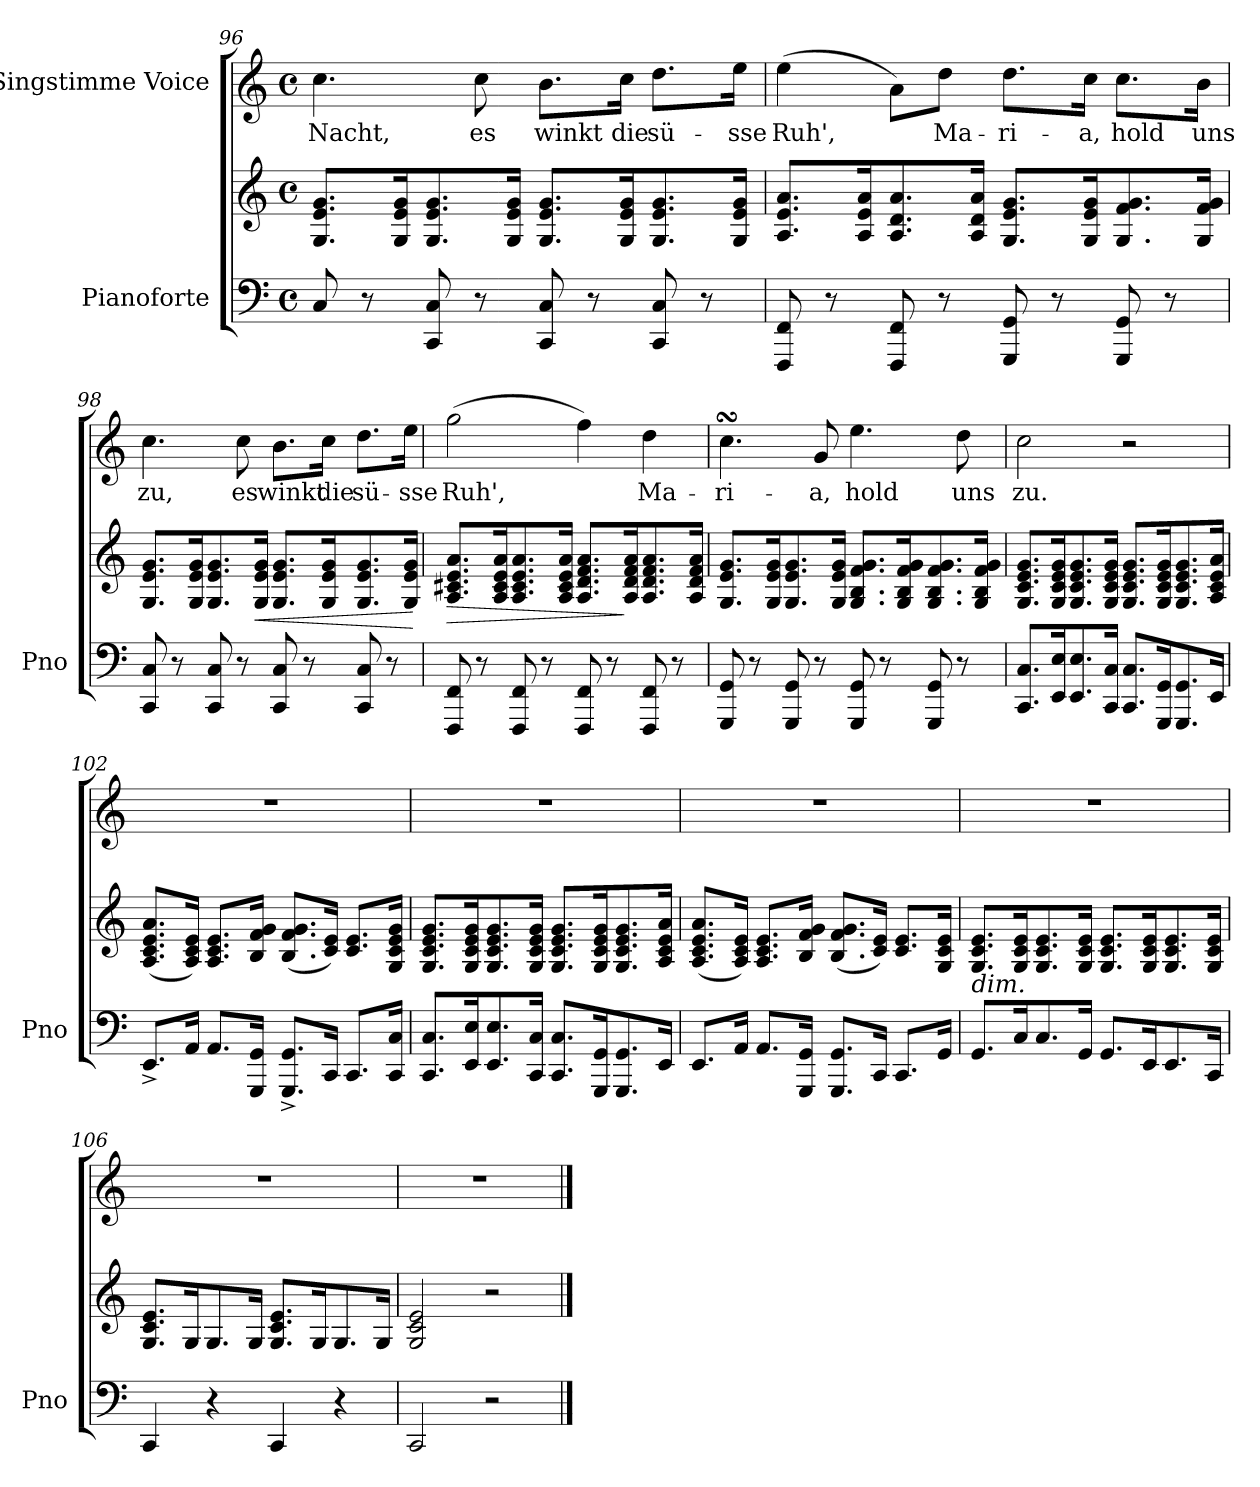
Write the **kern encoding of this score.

**kern	**kern	**dynam	**kern	**text
*part2	*part2	*part2	*part1	*part1
*staff3	*staff2	*staff2/3	*staff1	*staff1
*I"Pianoforte	*	*	*I"Singstimme Voice	*
*I'Pno	*	*	*	*
*clefF4	*clefG2	*	*clefG2	*
*k[]	*k[]	*	*k[]	*
*M4/4	*M4/4	*	*M4/4	*
*met(c)	*met(c)	*	*met(c)	*
=96	=96	=96	=96	=96
8C/	8.G/ 8.e/ 8.g/L	.	4.cc\	Nacht,
8r	.	.	.	.
.	16G/ 16e/ 16g/K	.	.	.
8CC/ 8C/	8.G/ 8.e/ 8.g/	.	.	.
8r	.	.	8cc\	es
.	16G/ 16e/ 16g/Jk	.	.	.
8CC/ 8C/	8.G/ 8.e/ 8.g/L	.	8.b\L	winkt
8r	.	.	.	.
.	16G/ 16e/ 16g/K	.	16cc\Jk	die
8CC/ 8C/	8.G/ 8.e/ 8.g/	.	8.dd\L	sü-
8r	.	.	.	.
.	16G/ 16e/ 16g/Jk	.	16ee\Jk	-sse
=97	=97	=97	=97	=97
8FFF/ 8FF/	8.A/ 8.e/ 8.a/L	.	(4ee\	Ruh',
8r	.	.	.	.
.	16A/ 16e/ 16a/K	.	.	.
8FFF/ 8FF/	8.A/ 8.d/ 8.a/	.	8a\L)	.
8r	.	.	8dd\J	Ma-
.	16A/ 16d/ 16a/Jk	.	.	.
8GGG/ 8GG/	8.G/ 8.e/ 8.g/L	.	8.dd\L	-ri-
8r	.	.	.	.
.	16G/ 16e/ 16g/K	.	16cc\Jk	-a,
8GGG/ 8GG/	8.G/ 8.f/ 8.g/	.	8.cc\L	hold
8r	.	.	.	.
.	16G/ 16f/ 16g/Jk	.	16b\Jk	uns
=98	=98	=98	=98	=98
8CC/ 8C/	8.G/ 8.e/ 8.g/L	.	4.cc\	zu,
8r	.	.	.	.
.	16G/ 16e/ 16g/K	.	.	.
8CC/ 8C/	8.G/ 8.e/ 8.g/	.	.	.
8r	.	.	8cc\	es
!	!	!LO:HP:b	!	!
.	16G/ 16e/ 16g/Jk	<	.	.
8CC/ 8C/	8.G/ 8.e/ 8.g/L	.	8.b\L	winkt
8r	.	.	.	.
.	16G/ 16e/ 16g/K	.	16cc\Jk	die
8CC/ 8C/	8.G/ 8.e/ 8.g/	.	8.dd\L	sü-
8r	.	.	.	.
.	16G/ 16e/ 16g/Jk	.	16ee\Jk	-sse
.	.	[	.	.
=99	=99	=99	=99	=99
!	!	!LO:HP:b	!	!
8FFF/ 8FF/	8.A/ 8.c#X/ 8.e/ 8.a/L	>	(2gg\	Ruh',
8r	.	.	.	.
.	16A/ 16c#/ 16e/ 16a/K	.	.	.
8FFF/ 8FF/	8.A/ 8.c#/ 8.e/ 8.a/	.	.	.
8r	.	.	.	.
.	16A/ 16c#/ 16e/ 16a/Jk	.	.	.
8FFF/ 8FF/	8.A/ 8.d/ 8.f/ 8.a/L	.	4ff\)	.
8r	.	.	.	.
.	16A/ 16d/ 16f/ 16a/K	]	.	.
8FFF/ 8FF/	8.A/ 8.d/ 8.f/ 8.a/	.	4dd\	Ma-
8r	.	.	.	.
.	16A/ 16d/ 16f/ 16a/Jk	.	.	.
=100	=100	=100	=100	=100
8GGG/ 8GG/	8.G/ 8.e/ 8.g/L	.	4.ccsSSs\	-ri-
8r	.	.	.	.
.	16G/ 16e/ 16g/K	.	.	.
8GGG/ 8GG/	8.G/ 8.e/ 8.g/	.	.	.
8r	.	.	8g/	-a,
.	16G/ 16e/ 16g/Jk	.	.	.
8GGG/ 8GG/	8.G/ 8.B/ 8.f/ 8.g/L	.	4.ee\	hold
8r	.	.	.	.
.	16G/ 16B/ 16f/ 16g/K	.	.	.
8GGG/ 8GG/	8.G/ 8.B/ 8.f/ 8.g/	.	.	.
8r	.	.	8dd\	uns
.	16G/ 16B/ 16f/ 16g/Jk	.	.	.
=101	=101	=101	=101	=101
8.CC/ 8.C/L	8.G/ 8.c/ 8.e/ 8.g/L	.	2cc\	zu.
16EE/ 16E/K	16G/ 16c/ 16e/ 16g/K	.	.	.
8.EE/ 8.E/	8.G/ 8.c/ 8.e/ 8.g/	.	.	.
16CC/ 16C/Jk	16G/ 16c/ 16e/ 16g/Jk	.	.	.
8.CC/ 8.C/L	8.G/ 8.c/ 8.e/ 8.g/L	.	2r	.
16GGG/ 16GG/K	16G/ 16c/ 16e/ 16g/K	.	.	.
8.GGG/ 8.GG/	8.G/ 8.c/ 8.e/ 8.g/	.	.	.
16EE/Jk	16A/ 16c/ 16e/ 16a/Jk	.	.	.
=102	=102	=102	=102	=102
8.EE^>/L	(>8.A/ 8.c/ 8.e/ 8.a/L	.	1r	.
16AA/Jk	16A/ 16c/ 16e/Jk)	.	.	.
8.AA/L	8.A/ 8.c/ 8.e/L	.	.	.
16GGG/ 16GG/Jk	16B/ 16f/ 16g/Jk	.	.	.
8.GGG/^> 8.GG/^>L	(8.B/ 8.f/ 8.g/L	.	.	.
16CC/Jk	16c/ 16e/Jk)	.	.	.
8.CC/L	8.c/ 8.e/L	.	.	.
16CC/ 16C/Jk	16G/ 16c/ 16e/ 16g/Jk	.	.	.
=103	=103	=103	=103	=103
8.CC/ 8.C/L	8.G/ 8.c/ 8.e/ 8.g/L	.	1r	.
16EE/ 16E/K	16G/ 16c/ 16e/ 16g/K	.	.	.
8.EE/ 8.E/	8.G/ 8.c/ 8.e/ 8.g/	.	.	.
16CC/ 16C/Jk	16G/ 16c/ 16e/ 16g/Jk	.	.	.
8.CC/ 8.C/L	8.G/ 8.c/ 8.e/ 8.g/L	.	.	.
16GGG/ 16GG/K	16G/ 16c/ 16e/ 16g/K	.	.	.
8.GGG/ 8.GG/	8.G/ 8.c/ 8.e/ 8.g/	.	.	.
16EE/Jk	16A/ 16c/ 16e/ 16a/Jk	.	.	.
=104	=104	=104	=104	=104
8.EE/L	(>8.A/ 8.c/ 8.e/ 8.a/L	.	1r	.
16AA/Jk	16A/ 16c/ 16e/Jk)	.	.	.
8.AA/L	8.A/ 8.c/ 8.e/L	.	.	.
16GGG/ 16GG/Jk	16B/ 16f/ 16g/Jk	.	.	.
8.GGG/ 8.GG/L	(8.B/ 8.f/ 8.g/L	.	.	.
16CC/Jk	16c/ 16e/Jk)	.	.	.
8.CC/L	8.c/ 8.e/L	.	.	.
16GG/Jk	16G/ 16c/ 16e/Jk	.	.	.
=105	=105	=105	=105	=105
!	!LO:TX:b:i:t=dim.	!	!	!
8.GG/L	8.G/ 8.c/ 8.e/L	.	1r	.
16C/K	16G/ 16c/ 16e/K	.	.	.
8.C/	8.G/ 8.c/ 8.e/	.	.	.
16GG/Jk	16G/ 16c/ 16e/Jk	.	.	.
8.GG/L	8.G/ 8.c/ 8.e/L	.	.	.
16EE/K	16G/ 16c/ 16e/K	.	.	.
8.EE/	8.G/ 8.c/ 8.e/	.	.	.
16CC/Jk	16G/ 16c/ 16e/Jk	.	.	.
=106	=106	=106	=106	=106
4CC/	8.G/ 8.c/ 8.e/L	.	1r	.
.	16G/K	.	.	.
4r	8.G/	.	.	.
.	16G/Jk	.	.	.
4CC/	8.G/ 8.c/ 8.e/L	.	.	.
.	16G/K	.	.	.
4r	8.G/	.	.	.
.	16G/Jk	.	.	.
=107	=107	=107	=107	=107
2CC/	2G/ 2c/ 2e/	.	1r	.
2r	2r	.	.	.
==	==	==	==	==
*-	*-	*-	*-	*-
